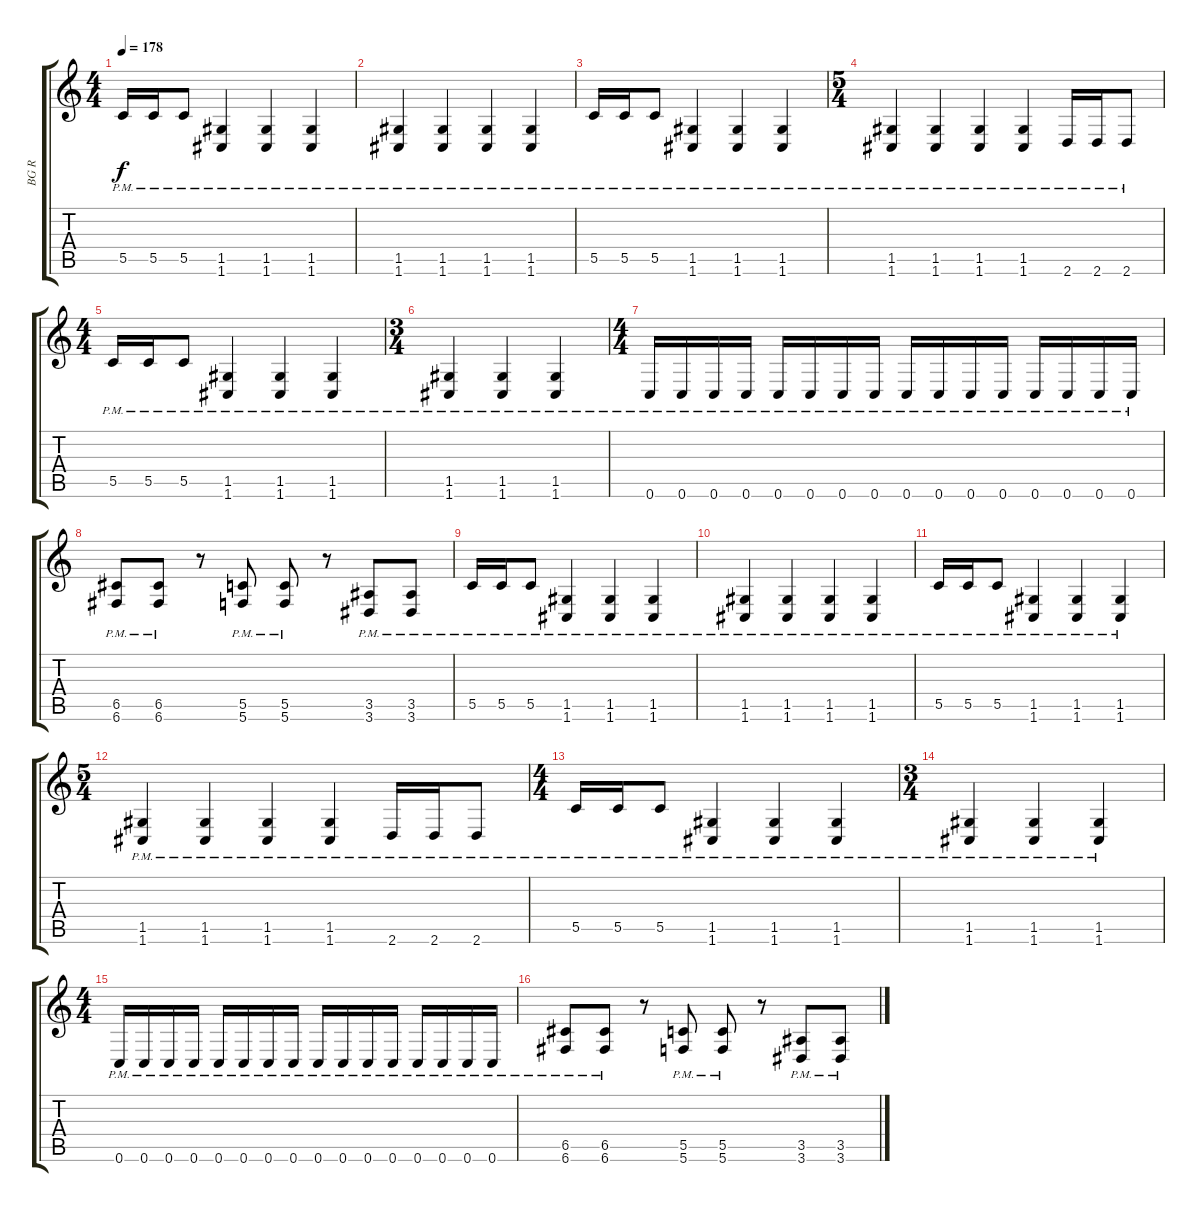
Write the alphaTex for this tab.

\track ("BG R" "BG R") {instrument overdrivenguitar}
\staff {score tabs}
\tuning (D4 A3 F3 C3 G2 C2) {hide}
\ts (4 4)
\tempo 178
\clef g2
\ks c
5.5{pm}.16{dy f} 5.5{pm}.16 5.5{pm}.8 (1.5{pm} 1.6{pm}).4 (1.5{pm} 1.6{pm}).4 (1.5{pm} 1.6{pm}).4 |
(1.5{pm} 1.6{pm}).4 (1.5{pm} 1.6{pm}).4 (1.5{pm} 1.6{pm}).4 (1.5{pm} 1.6{pm}).4 |
5.5{pm}.16 5.5{pm}.16 5.5{pm}.8 (1.5{pm} 1.6{pm}).4 (1.5{pm} 1.6{pm}).4 (1.5{pm} 1.6{pm}).4 |
\ts (5 4)
(1.5{pm} 1.6{pm}).4 (1.5{pm} 1.6{pm}).4 (1.5{pm} 1.6{pm}).4 (1.5{pm} 1.6{pm}).4 2.6{pm}.16 2.6{pm}.16 2.6{pm}.8 |
\ts (4 4)
5.5{pm}.16 5.5{pm}.16 5.5{pm}.8 (1.5{pm} 1.6{pm}).4 (1.5{pm} 1.6{pm}).4 (1.5{pm} 1.6{pm}).4 |
\ts (3 4)
(1.5{pm} 1.6{pm}).4 (1.5{pm} 1.6{pm}).4 (1.5{pm} 1.6{pm}).4 |
\ts (4 4)
0.6{pm}.16 0.6{pm}.16 0.6{pm}.16 0.6{pm}.16 0.6{pm}.16 0.6{pm}.16 0.6{pm}.16 0.6{pm}.16 0.6{pm}.16 0.6{pm}.16 0.6{pm}.16 0.6{pm}.16 0.6{pm}.16 0.6{pm}.16 0.6{pm}.16 0.6{pm}.16 |
(6.5{pm} 6.6{pm}).8 (6.5{pm} 6.6{pm}).8 r.8 (5.5{pm} 5.6{pm}).8 (5.5{pm} 5.6{pm}).8 r.8 (3.5{pm} 3.6{pm}).8 (3.5{pm} 3.6{pm}).8 |
5.5{pm}.16 5.5{pm}.16 5.5{pm}.8 (1.5{pm} 1.6{pm}).4 (1.5{pm} 1.6{pm}).4 (1.5{pm} 1.6{pm}).4 |
(1.5{pm} 1.6{pm}).4 (1.5{pm} 1.6{pm}).4 (1.5{pm} 1.6{pm}).4 (1.5{pm} 1.6{pm}).4 |
5.5{pm}.16 5.5{pm}.16 5.5{pm}.8 (1.5{pm} 1.6{pm}).4 (1.5{pm} 1.6{pm}).4 (1.5{pm} 1.6{pm}).4 |
\ts (5 4)
(1.5{pm} 1.6{pm}).4 (1.5{pm} 1.6{pm}).4 (1.5{pm} 1.6{pm}).4 (1.5{pm} 1.6{pm}).4 2.6{pm}.16 2.6{pm}.16 2.6{pm}.8 |
\ts (4 4)
5.5{pm}.16 5.5{pm}.16 5.5{pm}.8 (1.5{pm} 1.6{pm}).4 (1.5{pm} 1.6{pm}).4 (1.5{pm} 1.6{pm}).4 |
\ts (3 4)
(1.5{pm} 1.6{pm}).4 (1.5{pm} 1.6{pm}).4 (1.5{pm} 1.6{pm}).4 |
\ts (4 4)
0.6{pm}.16 0.6{pm}.16 0.6{pm}.16 0.6{pm}.16 0.6{pm}.16 0.6{pm}.16 0.6{pm}.16 0.6{pm}.16 0.6{pm}.16 0.6{pm}.16 0.6{pm}.16 0.6{pm}.16 0.6{pm}.16 0.6{pm}.16 0.6{pm}.16 0.6{pm}.16 |
(6.5{pm} 6.6{pm}).8 (6.5{pm} 6.6{pm}).8 r.8 (5.5{pm} 5.6{pm}).8 (5.5{pm} 5.6{pm}).8 r.8 (3.5{pm} 3.6{pm}).8 (3.5{pm} 3.6{pm}).8
